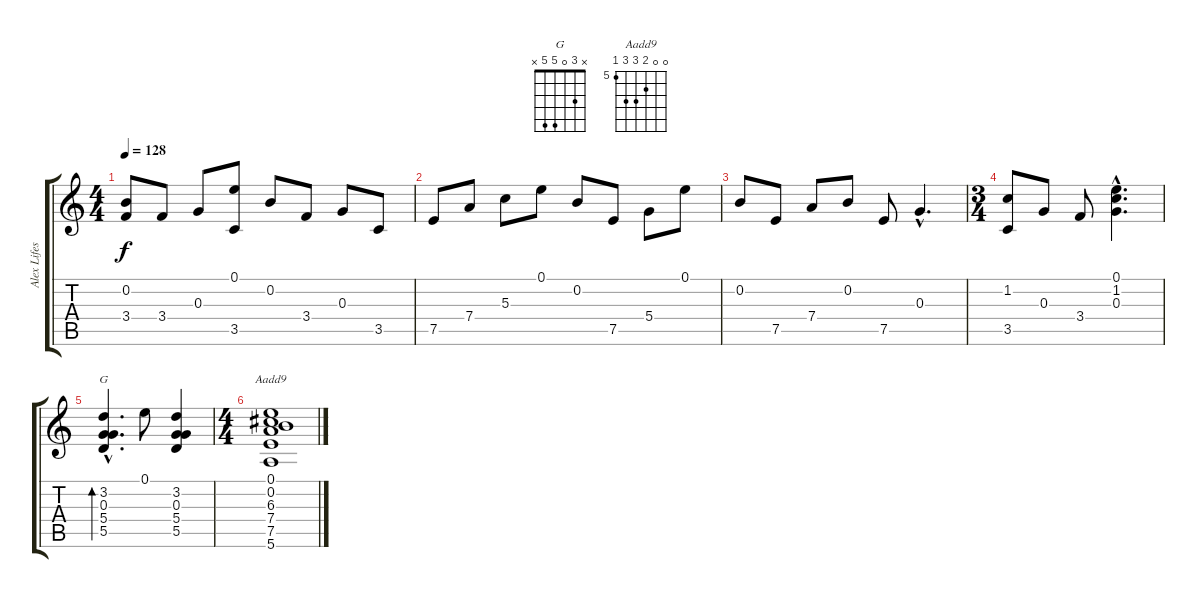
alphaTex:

\track ("Alex Lifeson" "Alex Lifes") {instrument acousticguitarsteel}
\staff {score tabs}
\tuning (E4 B3 G3 D3 A2 E2) {hide}
\chord ("G" x 3 0 5 5 x)
\chord ("Aadd9" 0 0 6 7 7 5) {firstfret 5}
\ts (4 4)
\tempo 128
\clef g2
\ks c
(0.2{t} 3.4{t}).8{dy f} 3.4.8 0.3.8 (0.1 3.5).8 0.2.8 3.4.8 0.3.8 3.5.8 |
7.5.8 7.4.8 5.3.8 0.1.8 0.2.8 7.5.8 5.4.8 0.1.8 |
0.2.8 7.5.8 7.4.8 0.2.8 7.5.8 0.3{hac}.4{d} |
\ts (3 4)
(1.2 3.5).8 0.3.8 3.4.8 (0.1{hac} 1.2{hac} 0.3{hac}).4{d} |
(3.2{hac} 0.3{hac} 5.4{hac} 5.5{hac}).4{d bd 480 ch "G"} 0.1.8 (3.2 0.3 5.4 5.5).4 |
\ts (4 4)
(0.1 0.2 6.3 7.4 7.5 5.6).1{ch "Aadd9"}
